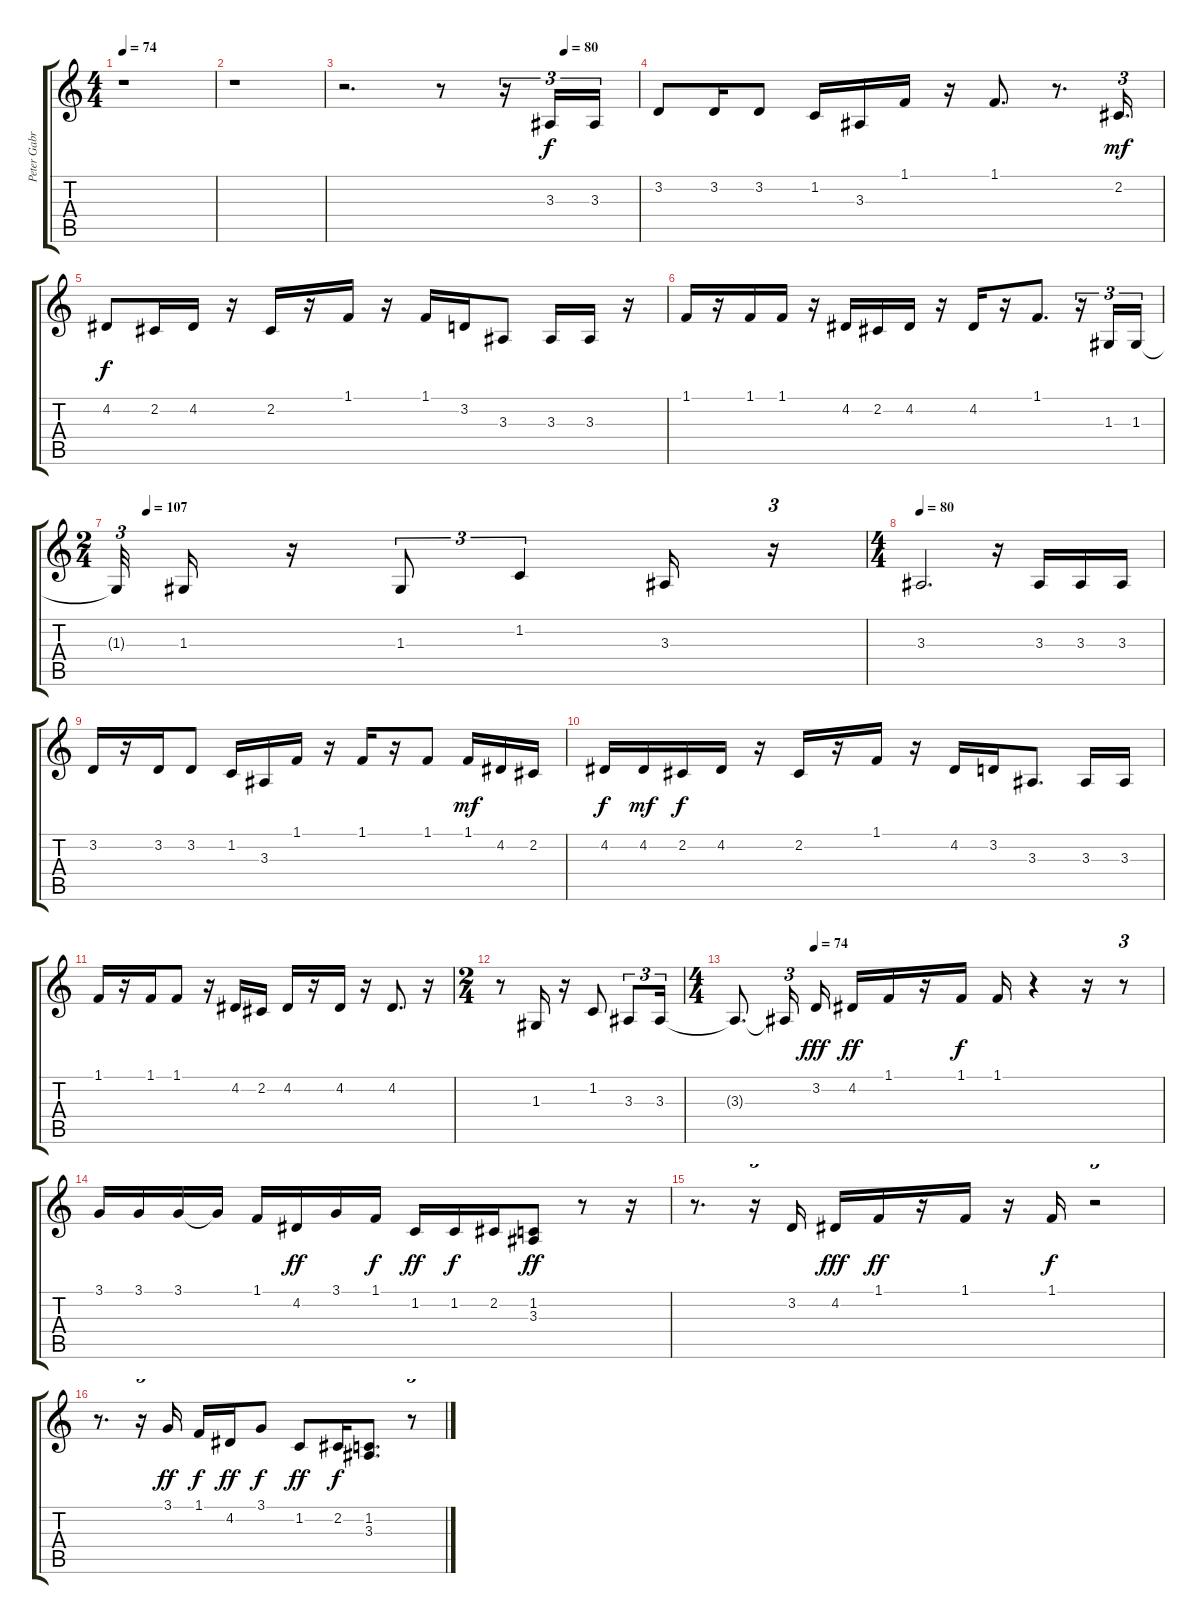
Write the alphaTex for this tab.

\track ("Peter Gabriel" "Peter Gabr") {instrument voiceoohs}
\staff {score tabs}
\tuning (E4 B3 G3 D3 A2 E2) {hide}
\ts (4 4)
\tempo 74
\clef g2
\ks c
r.1{dy f} |
r.1 |
\tempo (80 0.75)
r.2{d} r.8 r.16{tu (3 2)} 3.3.16{tu (3 2)} 3.3.16{tu (3 2)} |
3.2.8 3.2.16 3.2.8 1.2.16 3.3.16 1.1.16 r.16 1.1.8{d} r.8{d} 2.2.16{d tu (3 2) dy mf} |
4.2.8{dy f} 2.2.16 4.2.16 r.16 2.2.16 r.16 1.1.16 r.16 1.1.16 3.2.16 3.3.8 3.3.16 3.3.16 r.16 |
1.1.16 r.16 1.1.16 1.1.16 r.16 4.2.16 2.2.16 4.2.16 r.16 4.2.16 r.16 1.1.8{d} r.16{tu (3 2)} 1.3.16{tu (3 2)} 1.3.16{tu (3 2)} |
\ts (2 4)
\tempo (107 0.041666666666666664)
1.3{t}.32{tu (3 2)} 1.3.16 r.16 1.3.8{tu (3 2)} 1.2.4{tu (3 2)} 3.3.16 r.16{tu (3 2)} |
\ts (4 4)
\tempo 80
3.3.2{d} r.16 3.3.16 3.3.16 3.3.16 |
3.2.16 r.16 3.2.16 3.2.8 1.2.16 3.3.16 1.1.16 r.16 1.1.16 r.16 1.1.8 1.1.16{dy mf} 4.2.16 2.2.16 |
4.2.16{dy f} 4.2.16{dy mf} 2.2.16{dy f} 4.2.16 r.16 2.2.16 r.16 1.1.16 r.16 4.2.16 3.2.16 3.3.8{d} 3.3.16 3.3.16 |
1.1.16 r.16 1.1.16 1.1.8 r.16 4.2.16 2.2.16 4.2.16 r.16 4.2.16 r.16 4.2.8{d} r.16 |
\ts (2 4)
r.8 1.3.16 r.16 1.2.8 3.3.8{tu (3 2)} 3.3.16{tu (3 2)} |
\ts (4 4)
\tempo (74 0.1875)
3.3{t}.8{d} 3.3{t}.16{tu (3 2)} 3.2.16{dy fff} 4.2.16{dy ff} 1.1.16 r.16 1.1.16{dy f} 1.1.16 r.4 r.16 r.8{tu (3 2)} |
3.1.16 3.1.16 3.1.16 3.1{t}.16 1.1.16 4.2.16{dy ff} 3.1.16 1.1.16{dy f} 1.2.16{dy ff} 1.2.16{dy f} 2.2.16 (1.2 3.3).8{dy ff} r.8 r.16 |
r.8{d} r.16{tu (3 2)} 3.2.16 4.2.16{dy fff} 1.1.16{dy ff} r.16 1.1.16 r.16 1.1.16{dy f} r.2{tu (3 2)} |
r.8{d} r.16{tu (3 2)} 3.1.16{dy ff} 1.1.16{dy f} 4.2.16{dy ff} 3.1.8{dy f} 1.2.8{dy ff} 2.2.16{dy f} (1.2 3.3).8{d} r.8{tu (3 2)}
